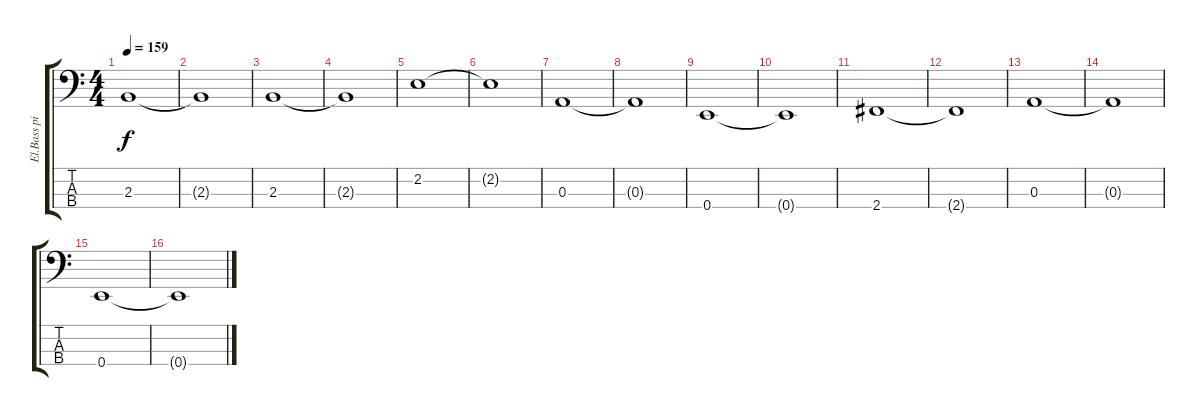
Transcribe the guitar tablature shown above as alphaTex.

\track ("El.Bass pick" "El.Bass pi") {instrument electricbasspick}
\staff {score tabs}
\tuning (G2 D2 A1 E1) {hide}
\ts (4 4)
\tempo 159
\clef f4
\ks c
2.3.1{dy f} |
2.3{t}.1 |
2.3.1 |
2.3{t}.1 |
2.2.1 |
2.2{t}.1 |
0.3.1 |
0.3{t}.1 |
0.4.1 |
0.4{t}.1 |
2.4.1 |
2.4{t}.1 |
0.3.1 |
0.3{t}.1 |
0.4.1 |
0.4{t}.1
